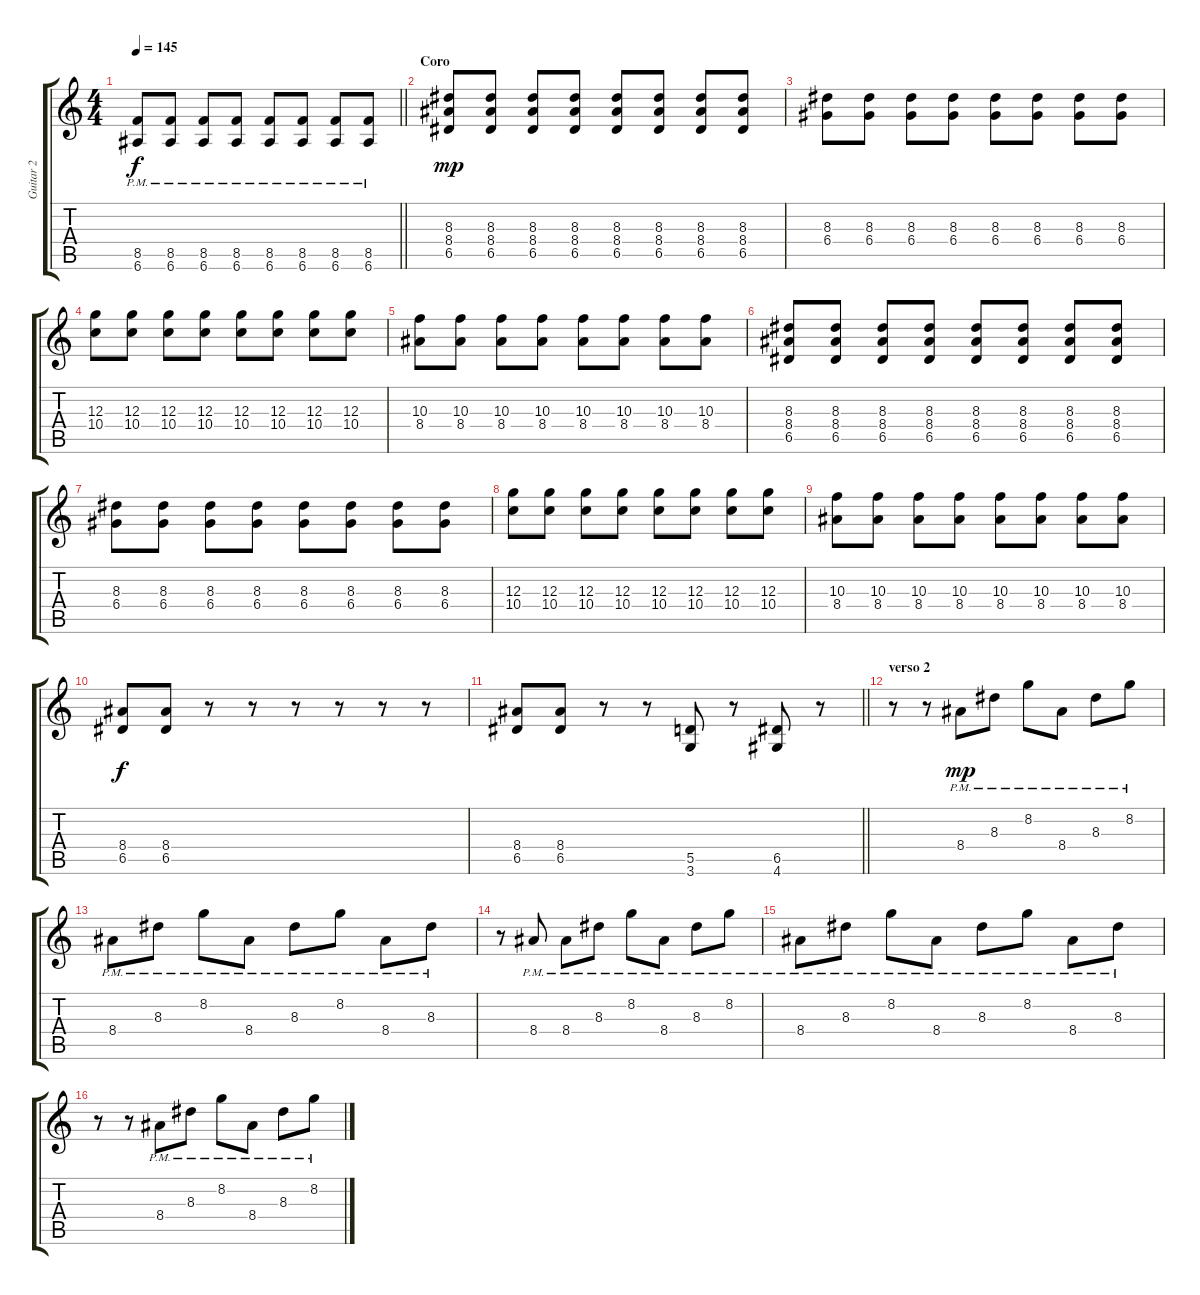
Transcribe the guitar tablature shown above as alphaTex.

\track ("Guitar 2" "Guitar 2") {instrument overdrivenguitar}
\staff {score tabs}
\tuning (E4 B3 G3 D3 A2 E2) {hide}
\ts (4 4)
\tempo 145
\clef g2
\barLineRight lightlight
\ks c
(8.5{pm} 6.6{pm}).8{dy f} (8.5{pm} 6.6{pm}).8 (8.5{pm} 6.6{pm}).8 (8.5{pm} 6.6{pm}).8 (8.5{pm} 6.6{pm}).8 (8.5{pm} 6.6{pm}).8 (8.5{pm} 6.6{pm}).8 (8.5{pm} 6.6{pm}).8 |
\section ("" "Coro")
(8.3 8.4 6.5).8{dy mp} (8.3 8.4 6.5).8 (8.3 8.4 6.5).8 (8.3 8.4 6.5).8 (8.3 8.4 6.5).8 (8.3 8.4 6.5).8 (8.3 8.4 6.5).8 (8.3 8.4 6.5).8 |
(8.3 6.4).8 (8.3 6.4).8 (8.3 6.4).8 (8.3 6.4).8 (8.3 6.4).8 (8.3 6.4).8 (8.3 6.4).8 (8.3 6.4).8 |
(12.3 10.4).8 (12.3 10.4).8 (12.3 10.4).8 (12.3 10.4).8 (12.3 10.4).8 (12.3 10.4).8 (12.3 10.4).8 (12.3 10.4).8 |
(10.3 8.4).8 (10.3 8.4).8 (10.3 8.4).8 (10.3 8.4).8 (10.3 8.4).8 (10.3 8.4).8 (10.3 8.4).8 (10.3 8.4).8 |
(8.3 8.4 6.5).8 (8.3 8.4 6.5).8 (8.3 8.4 6.5).8 (8.3 8.4 6.5).8 (8.3 8.4 6.5).8 (8.3 8.4 6.5).8 (8.3 8.4 6.5).8 (8.3 8.4 6.5).8 |
(8.3 6.4).8 (8.3 6.4).8 (8.3 6.4).8 (8.3 6.4).8 (8.3 6.4).8 (8.3 6.4).8 (8.3 6.4).8 (8.3 6.4).8 |
(12.3 10.4).8 (12.3 10.4).8 (12.3 10.4).8 (12.3 10.4).8 (12.3 10.4).8 (12.3 10.4).8 (12.3 10.4).8 (12.3 10.4).8 |
(10.3 8.4).8 (10.3 8.4).8 (10.3 8.4).8 (10.3 8.4).8 (10.3 8.4).8 (10.3 8.4).8 (10.3 8.4).8 (10.3 8.4).8 |
(8.4 6.5).8{dy f} (8.4 6.5).8 r.8 r.8 r.8 r.8 r.8 r.8 |
\barLineRight lightlight
(8.4 6.5).8 (8.4 6.5).8 r.8 r.8 (5.5 3.6).8 r.8 (6.5 4.6).8 r.8 |
\section ("" "verso 2")
r.8 r.8 8.4{pm}.8{dy mp} 8.3{pm}.8 8.2{pm}.8 8.4{pm}.8 8.3{pm}.8 8.2{pm}.8 |
8.4{pm}.8 8.3{pm}.8 8.2{pm}.8 8.4{pm}.8 8.3{pm}.8 8.2{pm}.8 8.4{pm}.8 8.3{pm}.8 |
r.8 8.4{pm}.8 8.4{pm}.8 8.3{pm}.8 8.2{pm}.8 8.4{pm}.8 8.3{pm}.8 8.2{pm}.8 |
8.4{pm}.8 8.3{pm}.8 8.2{pm}.8 8.4{pm}.8 8.3{pm}.8 8.2{pm}.8 8.4{pm}.8 8.3{pm}.8 |
r.8 r.8 8.4{pm}.8 8.3{pm}.8 8.2{pm}.8 8.4{pm}.8 8.3{pm}.8 8.2{pm}.8
